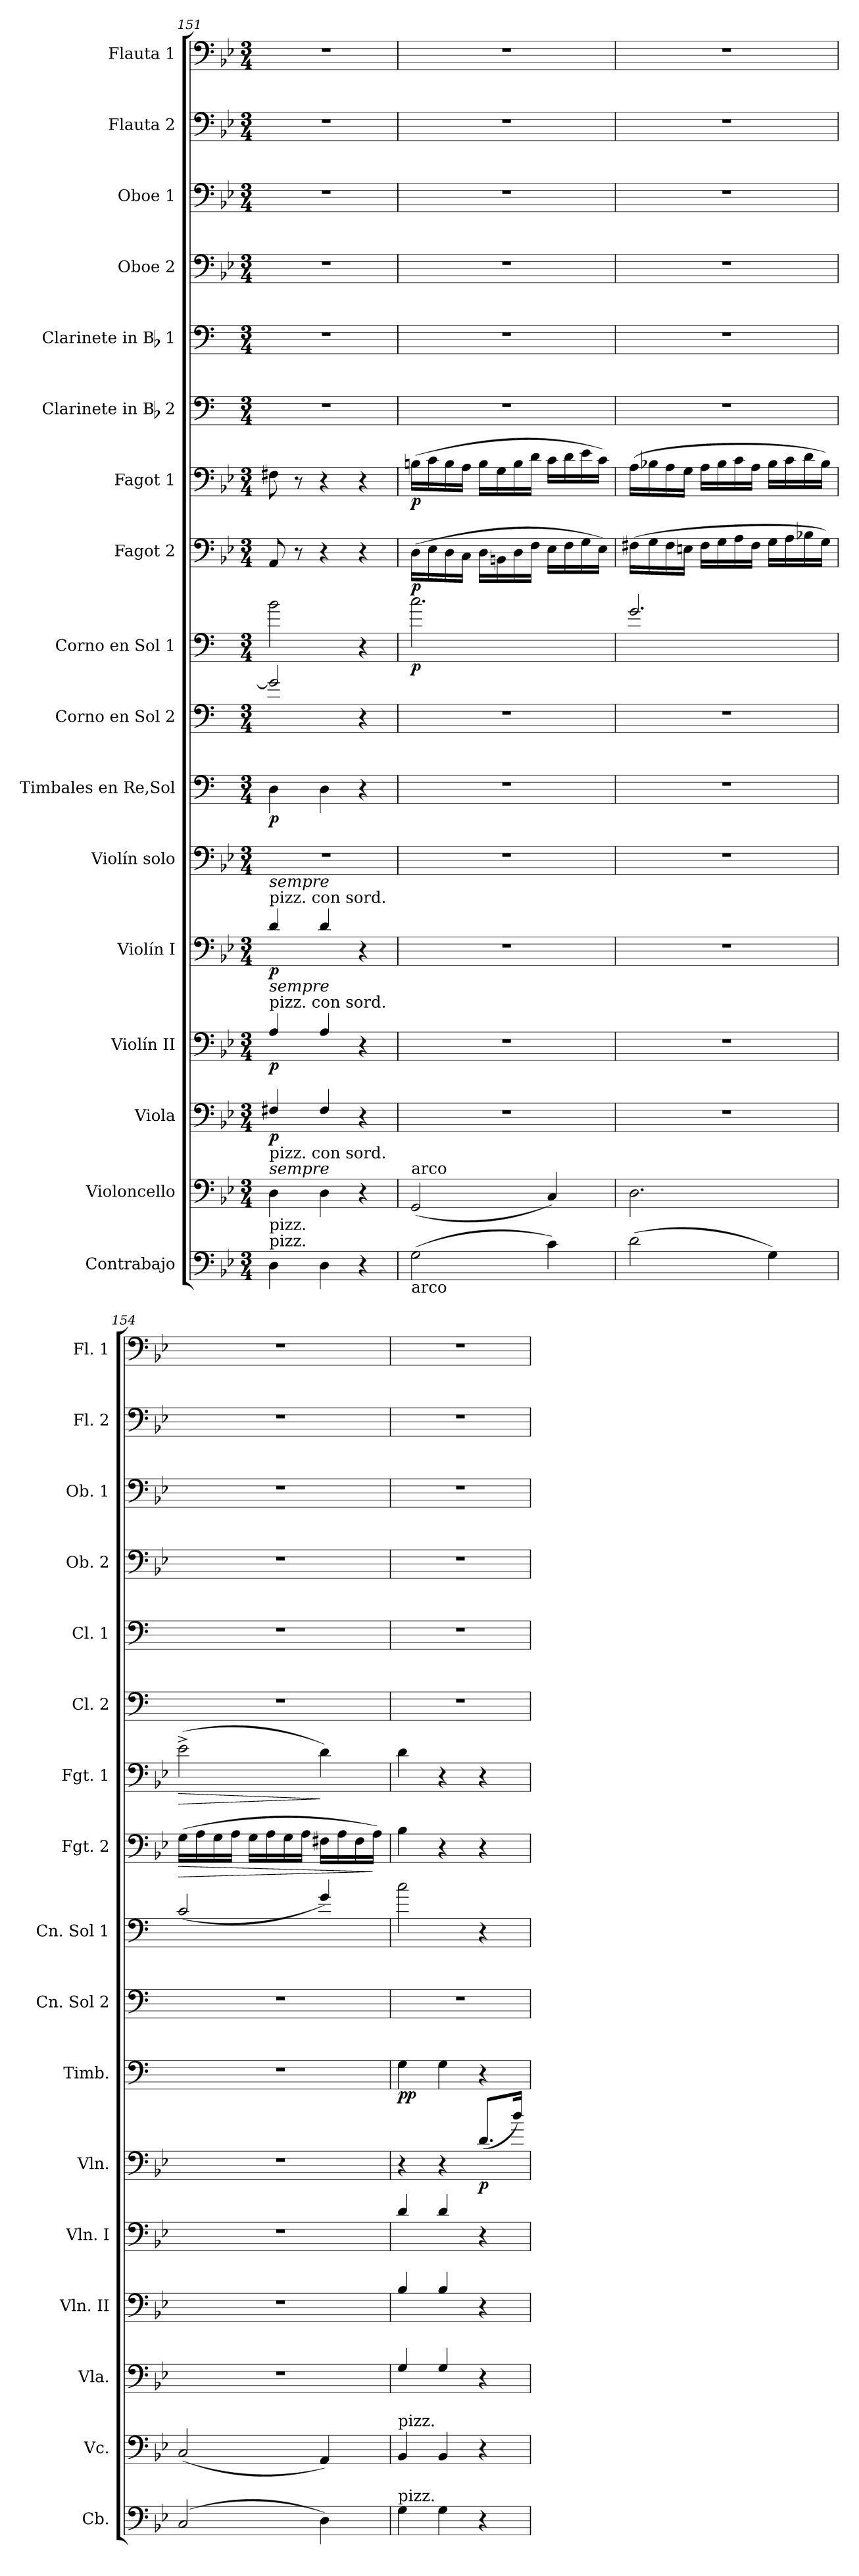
**kern	**kern	**kern	**dynam	**kern	**dynam	**kern	**dynam	**kern	**dynam	**kern	**dynam	**kern	**kern	**dynam	**kern	**dynam	**kern	**dynam	**kern	**kern	**kern	**kern	**kern	**kern
*part17	*part16	*part15	*part15	*part14	*part14	*part13	*part13	*part12	*part12	*part11	*part11	*part10	*part9	*part9	*part8	*part8	*part7	*part7	*part6	*part5	*part4	*part3	*part2	*part1
*staff17	*staff16	*staff15	*staff15	*staff14	*staff14	*staff13	*staff13	*staff12	*staff12	*staff11	*staff11	*staff10	*staff9	*staff9	*staff8	*staff8	*staff7	*staff7	*staff6	*staff5	*staff4	*staff3	*staff2	*staff1
*I"Contrabajo	*I"Violoncello	*I"Viola	*	*I"Violín II	*	*I"Violín I	*	*I"Violín solo	*	*I"Timbales en Re,Sol	*	*I"Corno en Sol 2	*I"Corno en Sol 1	*	*I"Fagot 2	*	*I"Fagot 1	*	*I"Clarinete in Bb 2	*I"Clarinete in Bb 1	*I"Oboe 2	*I"Oboe 1	*I"Flauta 2	*I"Flauta 1
*I'Cb.	*I'Vc.	*I'Vla.	*	*I'Vln. II	*	*I'Vln. I	*	*I'Vln.	*	*I'Timb.	*	*I'Cn. Sol 2	*I'Cn. Sol 1	*	*I'Fgt. 2	*	*I'Fgt. 1	*	*I'Cl. 2	*I'Cl. 1	*I'Ob. 2	*I'Ob. 1	*I'Fl. 2	*I'Fl. 1
!!LO:PB:g=z
*clefF4	*clefF4	*clefF4	*	*clefF4	*	*clefF4	*	*clefF4	*	*clefF4	*	*clefF4	*clefF4	*	*clefF4	*	*clefF4	*	*clefF4	*clefF4	*clefF4	*clefF4	*clefF4	*clefF4
*ITrd7c12	*	*	*	*	*	*	*	*	*	*	*	*ITrd3c5	*ITrd3c5	*	*	*	*	*	*ITrd1c2	*ITrd1c2	*	*	*	*
*k[b-e-]	*k[b-e-]	*k[b-e-]	*	*k[b-e-]	*	*k[b-e-]	*	*k[b-e-]	*	*k[]	*	*k[f#]	*k[f#]	*	*k[b-e-]	*	*k[b-e-]	*	*k[b-e-]	*k[b-e-]	*k[b-e-]	*k[b-e-]	*k[b-e-]	*k[b-e-]
*g:	*g:	*g:	*	*g:	*	*g:	*	*g:	*	*a:	*	*e:	*e:	*	*g:	*	*g:	*	*g:	*g:	*g:	*g:	*g:	*g:
*M3/4	*M3/4	*M3/4	*	*M3/4	*	*M3/4	*	*M3/4	*	*M3/4	*	*M3/4	*M3/4	*	*M3/4	*	*M3/4	*	*M3/4	*M3/4	*M3/4	*M3/4	*M3/4	*M3/4
=151	=151	=151	=151	=151	=151	=151	=151	=151	=151	=151	=151	=151	=151	=151	=151	=151	=151	=151	=151	=151	=151	=151	=151	=151
!	!	!	!	!	!	!LO:TX:a:t=pizz. con sord.	!	!	!	!	!	!	!	!	!	!	!	!	!	!	!	!	!	!
!	!	!	!	!	!	!LO:TX:a:i:t=sempre	!	!	!	!	!	!	!	!	!	!	!	!	!	!	!	!	!	!
!	!	!	!	!LO:TX:a:t=pizz. con sord.	!	!	!	!	!	!	!	!	!	!	!	!	!	!	!	!	!	!	!	!
!	!	!	!	!LO:TX:a:i:t=sempre	!	!	!	!	!	!	!	!	!	!	!	!	!	!	!	!	!	!	!	!
!	!	!LO:TX:b:t=pizz. con sord.	!	!	!	!	!	!	!	!	!	!	!	!	!	!	!	!	!	!	!	!	!	!
!	!	!LO:TX:b:i:t=sempre	!	!	!	!	!	!	!	!	!	!	!	!	!	!	!	!	!	!	!	!	!	!
!	!LO:TX:b:t=pizz.	!	!	!	!	!	!	!	!	!	!	!	!	!	!	!	!	!	!	!	!	!	!	!
!LO:TX:a:t=pizz.	!	!	!	!	!	!	!	!	!	!	!	!	!	!	!	!	!	!	!	!	!	!	!	!
!	!	!	!	!	!	!	!	!LO:N:vis=1	!	!	!	!	!	!	!	!	!	!	!LO:N:vis=1	!LO:N:vis=1	!LO:N:vis=1	!LO:N:vis=1	!LO:N:vis=1	!LO:N:vis=1
4DDi\	4Di\	4F#Xi/	p	4Ai/	p	4di/	p	2.r	.	4Di\	p	2di/]	2f#i\	.	8AAi/	.	8F#Xi\	.	2.r	2.r	2.r	2.r	2.r	2.r
.	.	.	.	.	.	.	.	.	.	.	.	.	.	.	8r	.	8r	.	.	.	.	.	.	.
4DDi\	4Di\	4F#i/	.	4Ai/	.	4di/	.	.	.	4Di\	.	.	.	.	4r	.	4r	.	.	.	.	.	.	.
4r	4r	4r	.	4r	.	4r	.	.	.	4r	.	4r	4r	.	4r	.	4r	.	.	.	.	.	.	.
=152	=152	=152	=152	=152	=152	=152	=152	=152	=152	=152	=152	=152	=152	=152	=152	=152	=152	=152	=152	=152	=152	=152	=152	=152
!	!LO:TX:a:t=arco	!	!	!	!	!	!	!	!	!	!	!	!	!	!	!	!	!	!	!	!	!	!	!
!LO:TX:b:t=arco	!	!	!	!	!	!	!	!	!	!	!	!	!	!	!	!	!	!	!	!	!	!	!	!
!	!	!LO:N:vis=1	!	!LO:N:vis=1	!	!LO:N:vis=1	!	!LO:N:vis=1	!	!LO:N:vis=1	!	!LO:N:vis=1	!	!	!	!	!	!	!LO:N:vis=1	!LO:N:vis=1	!LO:N:vis=1	!LO:N:vis=1	!LO:N:vis=1	!LO:N:vis=1
(2GGi\	(2GGi/	2.r	.	2.r	.	2.r	.	2.r	.	2.r	.	2.r	2.gi\	p	(16Di\LL	p	(16Bni\LL	p	2.r	2.r	2.r	2.r	2.r	2.r
.	.	.	.	.	.	.	.	.	.	.	.	.	.	.	16E-i\	.	16ci\	.	.	.	.	.	.	.
.	.	.	.	.	.	.	.	.	.	.	.	.	.	.	16Di\	.	16Bi\	.	.	.	.	.	.	.
.	.	.	.	.	.	.	.	.	.	.	.	.	.	.	16Ci\JJ	.	16Ai\JJ	.	.	.	.	.	.	.
.	.	.	.	.	.	.	.	.	.	.	.	.	.	.	16Di\LL	.	16Bi\LL	.	.	.	.	.	.	.
.	.	.	.	.	.	.	.	.	.	.	.	.	.	.	16BBni\	.	16Gi\	.	.	.	.	.	.	.
.	.	.	.	.	.	.	.	.	.	.	.	.	.	.	16Di\	.	16Bi\	.	.	.	.	.	.	.
.	.	.	.	.	.	.	.	.	.	.	.	.	.	.	16Fi\JJ	.	16di\JJ	.	.	.	.	.	.	.
4Ci\)	4Ci/)	.	.	.	.	.	.	.	.	.	.	.	.	.	16E-i\LL	.	16ci\LL	.	.	.	.	.	.	.
.	.	.	.	.	.	.	.	.	.	.	.	.	.	.	16Fi\	.	16di\	.	.	.	.	.	.	.
.	.	.	.	.	.	.	.	.	.	.	.	.	.	.	16Gi\	.	16e-i\	.	.	.	.	.	.	.
.	.	.	.	.	.	.	.	.	.	.	.	.	.	.	16E-i\JJ)	.	16ci\JJ)	.	.	.	.	.	.	.
=153	=153	=153	=153	=153	=153	=153	=153	=153	=153	=153	=153	=153	=153	=153	=153	=153	=153	=153	=153	=153	=153	=153	=153	=153
!	!	!LO:N:vis=1	!	!LO:N:vis=1	!	!LO:N:vis=1	!	!LO:N:vis=1	!	!LO:N:vis=1	!	!LO:N:vis=1	!	!	!	!	!	!	!LO:N:vis=1	!LO:N:vis=1	!LO:N:vis=1	!LO:N:vis=1	!LO:N:vis=1	!LO:N:vis=1
(2Di\	2.Di\	2.r	.	2.r	.	2.r	.	2.r	.	2.r	.	2.r	2.di/	.	(16F#Xi\LL	.	(16Ai\LL	.	2.r	2.r	2.r	2.r	2.r	2.r
.	.	.	.	.	.	.	.	.	.	.	.	.	.	.	16Gi\	.	16B-Xi\	.	.	.	.	.	.	.
.	.	.	.	.	.	.	.	.	.	.	.	.	.	.	16F#i\	.	16Ai\	.	.	.	.	.	.	.
.	.	.	.	.	.	.	.	.	.	.	.	.	.	.	16Eni\JJ	.	16Gi\JJ	.	.	.	.	.	.	.
.	.	.	.	.	.	.	.	.	.	.	.	.	.	.	16F#i\LL	.	16Ai\LL	.	.	.	.	.	.	.
.	.	.	.	.	.	.	.	.	.	.	.	.	.	.	16Gi\	.	16B-i\	.	.	.	.	.	.	.
.	.	.	.	.	.	.	.	.	.	.	.	.	.	.	16Ai\	.	16ci\	.	.	.	.	.	.	.
.	.	.	.	.	.	.	.	.	.	.	.	.	.	.	16F#i\JJ	.	16Ai\JJ	.	.	.	.	.	.	.
4GGi\)	.	.	.	.	.	.	.	.	.	.	.	.	.	.	16Gi\LL	.	16B-i\LL	.	.	.	.	.	.	.
.	.	.	.	.	.	.	.	.	.	.	.	.	.	.	16Ai\	.	16ci\	.	.	.	.	.	.	.
.	.	.	.	.	.	.	.	.	.	.	.	.	.	.	16B-Xi\	.	16di\	.	.	.	.	.	.	.
.	.	.	.	.	.	.	.	.	.	.	.	.	.	.	16Gi\JJ)	.	16B-i\JJ)	.	.	.	.	.	.	.
!!LO:PB:g=z
=154	=154	=154	=154	=154	=154	=154	=154	=154	=154	=154	=154	=154	=154	=154	=154	=154	=154	=154	=154	=154	=154	=154	=154	=154
!	!	!LO:N:vis=1	!	!LO:N:vis=1	!	!LO:N:vis=1	!	!LO:N:vis=1	!	!LO:N:vis=1	!	!LO:N:vis=1	!	!	!	!LO:HP:b	!	!LO:HP:b	!LO:N:vis=1	!LO:N:vis=1	!LO:N:vis=1	!LO:N:vis=1	!LO:N:vis=1	!LO:N:vis=1
(2CCi/	(2Ci/	2.r	.	2.r	.	2.r	.	2.r	.	2.r	.	2.r	(2Gi/	.	(16Gi\LL	>	(2e-^i\	>	2.r	2.r	2.r	2.r	2.r	2.r
.	.	.	.	.	.	.	.	.	.	.	.	.	.	.	16Ai\	.	.	.	.	.	.	.	.	.
.	.	.	.	.	.	.	.	.	.	.	.	.	.	.	16Gi\	.	.	.	.	.	.	.	.	.
.	.	.	.	.	.	.	.	.	.	.	.	.	.	.	16Ai\JJ	.	.	.	.	.	.	.	.	.
.	.	.	.	.	.	.	.	.	.	.	.	.	.	.	16Gi\LL	.	.	.	.	.	.	.	.	.
.	.	.	.	.	.	.	.	.	.	.	.	.	.	.	16Ai\	.	.	.	.	.	.	.	.	.
.	.	.	.	.	.	.	.	.	.	.	.	.	.	.	16Gi\	.	.	.	.	.	.	.	.	.
.	.	.	.	.	.	.	.	.	.	.	.	.	.	.	16Ai\JJ	.	.	.	.	.	.	.	.	.
4DDi\)	4AAi/)	.	.	.	.	.	.	.	.	.	.	.	4di/)	.	16F#Xi\LL	.	4di\)	]	.	.	.	.	.	.
.	.	.	.	.	.	.	.	.	.	.	.	.	.	.	16Ai\	.	.	.	.	.	.	.	.	.
.	.	.	.	.	.	.	.	.	.	.	.	.	.	.	16F#i\	.	.	.	.	.	.	.	.	.
.	.	.	.	.	.	.	.	.	.	.	.	.	.	.	16Ai\JJ)	]	.	.	.	.	.	.	.	.
=155	=155	=155	=155	=155	=155	=155	=155	=155	=155	=155	=155	=155	=155	=155	=155	=155	=155	=155	=155	=155	=155	=155	=155	=155
!	!LO:TX:a:t=pizz.	!	!	!	!	!	!	!	!	!	!	!	!	!	!	!	!	!	!	!	!	!	!	!
!LO:TX:a:t=pizz.	!	!	!	!	!	!	!	!	!	!	!	!	!	!	!	!	!	!	!	!	!	!	!	!
!	!	!	!	!	!	!	!	!	!	!	!	!LO:N:vis=1	!	!	!	!	!	!	!LO:N:vis=1	!LO:N:vis=1	!LO:N:vis=1	!LO:N:vis=1	!LO:N:vis=1	!LO:N:vis=1
4GGi\	4BB-i/	4Gi/	.	4B-i/	.	4di/	.	4r	.	4Gi\	pp	2.r	2gi\	.	4B-i\	.	4di\	.	2.r	2.r	2.r	2.r	2.r	2.r
4GGi\	4BB-i/	4Gi/	.	4B-i/	.	4di/	.	4r	.	4Gi\	.	.	.	.	4r	.	4r	.	.	.	.	.	.	.
4r	4r	4r	.	4r	.	4r	.	(8.di/L	p	4r	.	.	4r	.	4r	.	4r	.	.	.	.	.	.	.
.	.	.	.	.	.	.	.	16ddi/Jk)	.	.	.	.	.	.	.	.	.	.	.	.	.	.	.	.
=	=	=	=	=	=	=	=	=	=	=	=	=	=	=	=	=	=	=	=	=	=	=	=	=
*-	*-	*-	*-	*-	*-	*-	*-	*-	*-	*-	*-	*-	*-	*-	*-	*-	*-	*-	*-	*-	*-	*-	*-	*-
